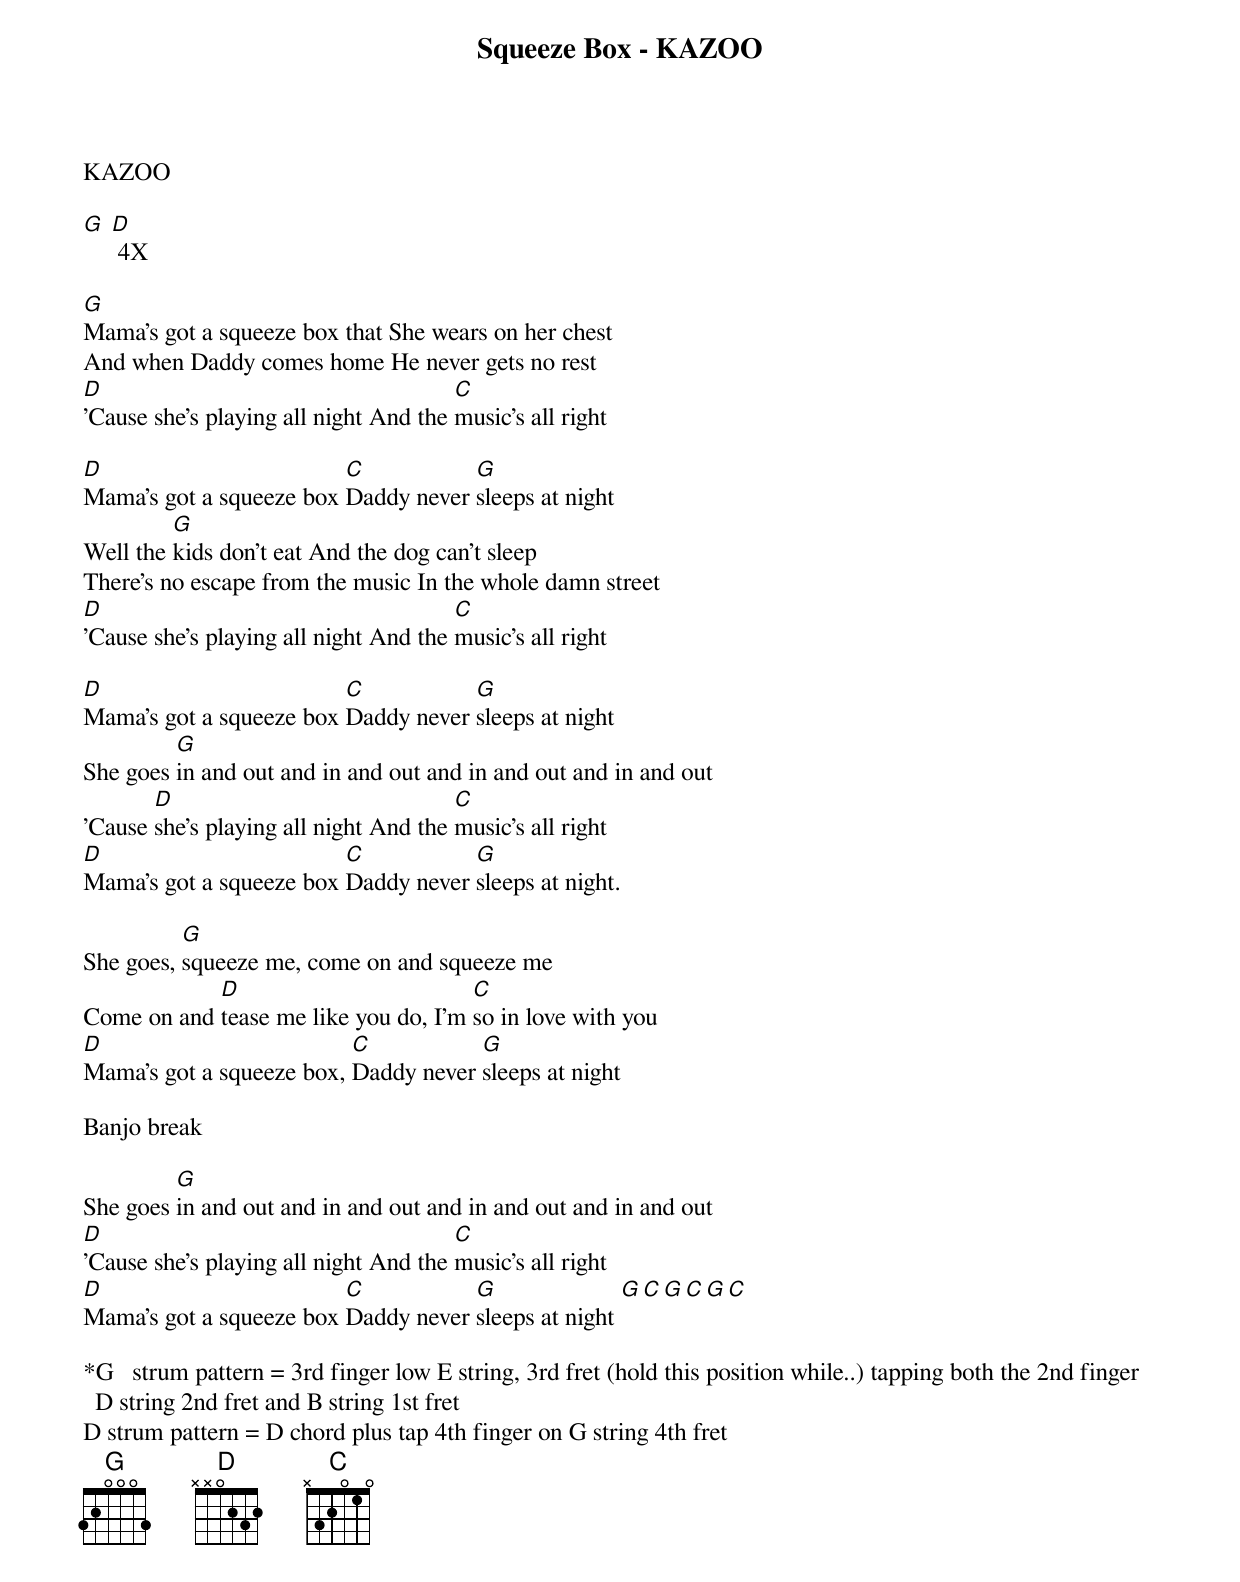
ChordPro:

{title:Squeeze Box - KAZOO}
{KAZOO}
KAZOO

[G] [D] 4X

[G]Mama's got a squeeze box that She wears on her chest
And when Daddy comes home He never gets no rest
[D]'Cause she's playing all night And the [C]music's all right

[D]Mama's got a squeeze box [C]Daddy never [G]sleeps at night
Well the [G]kids don't eat And the dog can't sleep
There's no escape from the music In the whole damn street
[D]'Cause she's playing all night And the [C]music's all right

[D]Mama's got a squeeze box [C]Daddy never [G]sleeps at night
She goes [G]in and out and in and out and in and out and in and out
'Cause [D]she's playing all night And the [C]music's all right
[D]Mama's got a squeeze box [C]Daddy never [G]sleeps at night.

She goes, [G]squeeze me, come on and squeeze me
Come on and [D]tease me like you do, I'm [C]so in love with you
[D]Mama's got a squeeze box, [C]Daddy never [G]sleeps at night

Banjo break

She goes [G]in and out and in and out and in and out and in and out
[D]'Cause she's playing all night And the [C]music's all right
[D]Mama's got a squeeze box [C]Daddy never [G]sleeps at night [G][C][G][C][G][C]

*G   strum pattern = 3rd finger low E string, 3rd fret (hold this position while..) tapping both the 2nd finger D string 2nd fret and B string 1st fret
D strum pattern = D chord plus tap 4th finger on G string 4th fret
